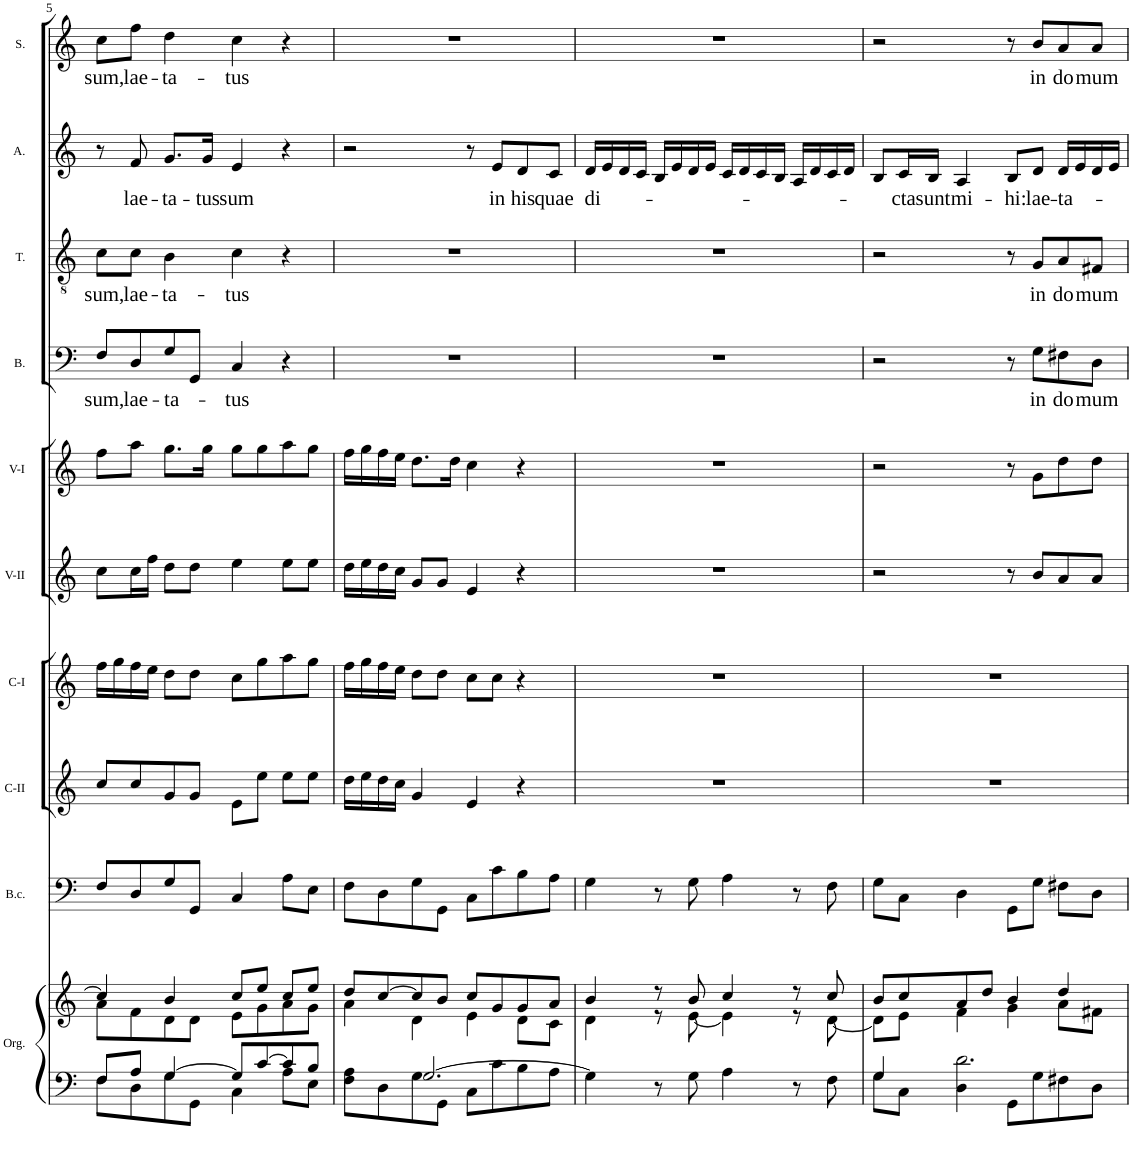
**kern	**kern	**kern	**kern	**kern	**kern	**kern	**kern	**text	**kern	**text	**kern	**text	**kern	**text
*part10	*part10	*part9	*part8	*part7	*part6	*part5	*part4	*part4	*part3	*part3	*part2	*part2	*part1	*part1
*staff11	*staff10	*staff9	*staff8	*staff7	*staff6	*staff5	*staff4	*staff4	*staff3	*staff3	*staff2	*staff2	*staff1	*staff1
*I"Organ	*	*I"Basso  continuo	*I"Clarino II	*I"Clarino I	*I"Violin II	*I"Violin I	*I"Bass	*	*I"Tenor	*	*I"Alto	*	*I"Soprano	*
*I'Org.	*	*I'B.c.	*I'C-II	*I'C-I	*I'V-II	*I'V-I	*I'B.	*	*I'T.	*	*I'A.	*	*I'S.	*
!!LO:PB:g=z
*clefF4	*clefG2	*clefF4	*clefG2	*clefG2	*clefG2	*clefG2	*clefF4	*	*clefGv2	*	*clefG2	*	*clefG2	*
*	*	*	*Trd1c2	*Trd1c2	*	*	*	*	*	*	*	*	*	*
*k[]	*k[]	*k[]	*k[]	*k[]	*k[]	*k[]	*k[]	*	*k[]	*	*k[]	*	*k[]	*
*M4/4	*M4/4	*M4/4	*M4/4	*M4/4	*M4/4	*M4/4	*M4/4	*	*M4/4	*	*M4/4	*	*M4/4	*
*met(c)	*met(c)	*met(c)	*met(c)	*met(c)	*met(c)	*met(c)	*met(c)	*	*met(c)	*	*met(c)	*	*met(c)	*
=5	=5	=5	=5	=5	=5	=5	=5	=5	=5	=5	=5	=5	=5	=5
*^	*^	*	*	*	*	*	*	*	*	*	*	*	*	*
!	!	!	!	!	!	!	!	!	!	!LO:LY:b	!	!LO:LY:b	!	!	!	!LO:LY:b
8F/L	8F\L	4cc/]	8a\L	8F/L	8cc/L	16ff\LL	8cc\L	8ff\L	8F/L	sum,	8c\L	sum,	8r	.	8cc\L	sum,
.	.	.	.	.	.	16gg\	.	.	.	.	.	.	.	.	.	.
!	!	!	!	!	!	!	!	!	!	!LO:LY:b	!	!LO:LY:b	!	!LO:LY:b	!	!LO:LY:b
8A/J	8D\	.	8f\	8D/	8cc/	16ff\	16cc\L	8aa\J	8D/	lae-	8c\J	lae-	8f/	lae-	8ff\J	lae-
.	.	.	.	.	.	16ee\JJ	16ff\JJ	.	.	.	.	.	.	.	.	.
!	!	!	!	!	!	!	!	!	!	!LO:LY:b	!	!LO:LY:b	!	!LO:LY:b	!	!LO:LY:b
[>4G/	8G\	4b/	8d\	8G/	8g/	8dd\L	8dd\L	8.gg\L	8G/	-ta-	4B\	-ta-	8.g/L	-ta-	4dd\	-ta-
.	8GG\J	.	8d\J	8GG/J	8g/J	8dd\J	8dd\J	.	8GG/J	.	.	.	.	.	.	.
!	!	!	!	!	!	!	!	!	!	!	!	!	!	!LO:LY:b	!	!
.	.	.	.	.	.	.	.	16gg\Jk	.	.	.	.	16g/Jk	-tus	.	.
!	!	!	!	!	!	!	!	!	!	!LO:LY:b	!	!LO:LY:b	!	!LO:LY:b	!	!LO:LY:b
8G/L]	4C\	8cc/L	8e\L	4C/	8e\L	8cc\L	4ee\	8gg\L	4C/	-tus	4c\	-tus	4e/	sum	4cc\	-tus
[>8c/	.	8ee/J	8g\	.	8ee\J	8gg\	.	8gg\	.	.	.	.	.	.	.	.
8c/]	8A\L	8cc/L	8a\	8A\L	8ee\L	8aa\	8ee\L	8aa\	4r	.	4r	.	4r	.	4r	.
8B/J	8E\J	8ee/J	8g\J	8E\J	8ee\J	8gg\J	8ee\J	8gg\J	.	.	.	.	.	.	.	.
=6	=6	=6	=6	=6	=6	=6	=6	=6	=6	=6	=6	=6	=6	=6	=6	=6
4A\	8F\L	8dd/L	4a\	8F\L	16dd\LL	16ff\LL	16dd\LL	16ff\LL	1r	.	1r	.	2r	.	1r	.
.	.	.	.	.	16ee\	16gg\	16ee\	16gg\	.	.	.	.	.	.	.	.
.	8D\	[>8cc/	.	8D\	16dd\	16ff\	16dd\	16ff\	.	.	.	.	.	.	.	.
.	.	.	.	.	16cc\JJ	16ee\JJ	16cc\JJ	16ee\JJ	.	.	.	.	.	.	.	.
[>2.G/	8G\	8cc/]	4d\	8G\	4g/	8dd\L	8g/L	8.dd\L	.	.	.	.	.	.	.	.
.	8GG\J	8b/J	.	8GG\J	.	8dd\J	8g/J	.	.	.	.	.	.	.	.	.
.	.	.	.	.	.	.	.	16dd\Jk	.	.	.	.	.	.	.	.
.	8C\L	8cc/L	4e\	8C\L	4e/	8cc\L	4e/	4cc\	.	.	.	.	8r	.	.	.
!	!	!	!	!	!	!	!	!	!	!	!	!	!	!LO:LY:b	!	!
.	8c\	8g/	.	8c\	.	8cc\J	.	.	.	.	.	.	8e/L	in	.	.
!	!	!	!	!	!	!	!	!	!	!	!	!	!	!LO:LY:b	!	!
.	8B\	8g/	8d\L	8B\	4r	4r	4r	4r	.	.	.	.	8d/	his	.	.
!	!	!	!	!	!	!	!	!	!	!	!	!	!	!LO:LY:b	!	!
.	8A\J	8a/J	8c\J	8A\J	.	.	.	.	.	.	.	.	8c/J	quae	.	.
=7	=7	=7	=7	=7	=7	=7	=7	=7	=7	=7	=7	=7	=7	=7	=7	=7
!	!	!	!	!	!	!	!	!	!	!	!	!	!	!LO:LY:b	!	!
*v	*v	*	*	*	*	*	*	*	*	*	*	*	*	*	*	*
4G\]	4b/	4d\	4G\	1r	1r	1r	1r	1r	.	1r	.	16d/LL	di-	1r	.
.	.	.	.	.	.	.	.	.	.	.	.	16e/	.	.	.
.	.	.	.	.	.	.	.	.	.	.	.	16d/	.	.	.
.	.	.	.	.	.	.	.	.	.	.	.	16c/JJ	.	.	.
8r	8r	8r	8r	.	.	.	.	.	.	.	.	16B/LL	.	.	.
.	.	.	.	.	.	.	.	.	.	.	.	16e/	.	.	.
8G\	8b/	[<8e\	8G\	.	.	.	.	.	.	.	.	16d/	.	.	.
.	.	.	.	.	.	.	.	.	.	.	.	16e/JJ	.	.	.
4A\	4cc/	4e\]	4A\	.	.	.	.	.	.	.	.	16c/LL	.	.	.
.	.	.	.	.	.	.	.	.	.	.	.	16d/	.	.	.
.	.	.	.	.	.	.	.	.	.	.	.	16c/	.	.	.
.	.	.	.	.	.	.	.	.	.	.	.	16B/JJ	.	.	.
8r	8r	8r	8r	.	.	.	.	.	.	.	.	16A/LL	.	.	.
.	.	.	.	.	.	.	.	.	.	.	.	16d/	.	.	.
8F\	8cc/	[<8d\	8F\	.	.	.	.	.	.	.	.	16c/	.	.	.
.	.	.	.	.	.	.	.	.	.	.	.	16d/JJ	.	.	.
=8	=8	=8	=8	=8	=8	=8	=8	=8	=8	=8	=8	=8	=8	=8	=8
*^	*	*	*	*	*	*	*	*	*	*	*	*	*	*	*
8G\L	4G/	8b/L	8d\L]	8G\L	1r	1r	2r	2r	2r	.	2r	.	8B/L	.	2r	.
!	!	!	!	!	!	!	!	!	!	!	!	!	!	!LO:LY:b	!	!
8C\J	.	8cc/	8e\J	8C\J	.	.	.	.	.	.	.	.	16c/L	-cta	.	.
!	!	!	!	!	!	!	!	!	!	!	!	!	!	!LO:LY:b	!	!
.	.	.	.	.	.	.	.	.	.	.	.	.	16B/JJ	sunt	.	.
!	!	!	!	!	!	!	!	!	!	!	!	!	!	!LO:LY:b	!	!
4D\	2.d\	8a/	4f\	4D\	.	.	.	.	.	.	.	.	4A/	mi-	.	.
.	.	8dd/J	.	.	.	.	.	.	.	.	.	.	.	.	.	.
!	!	!	!	!	!	!	!	!	!	!	!	!	!	!LO:LY:b	!	!
8GG\L	.	4b/	4g\	8GG\L	.	.	8r	8r	8r	.	8r	.	8B/L	-hi:	8r	.
!	!	!	!	!	!	!	!	!	!	!LO:LY:b	!	!LO:LY:b	!	!LO:LY:b	!	!LO:LY:b
8G\	.	.	.	8G\J	.	.	8b/L	8g\L	8G\L	in	8G/L	in	8d/J	lae-	8b/L	in
!	!	!	!	!	!	!	!	!	!	!LO:LY:b	!	!LO:LY:b	!	!LO:LY:b	!	!LO:LY:b
8F#X\	.	4dd/	8a\L	8F#X\L	.	.	8a/	8dd\	8F#X\	do-	8A/	do-	16d/LL	-ta-	8a/	do-
.	.	.	.	.	.	.	.	.	.	.	.	.	16e/	.	.	.
!	!	!	!	!	!	!	!	!	!	!LO:LY:b	!	!LO:LY:b	!	!	!	!LO:LY:b
8D\J	.	.	8f#X\J	8D\J	.	.	8a/J	8dd\J	8D\J	-mum	8F#X/J	-mum	16d/	.	8a/J	-mum
.	.	.	.	.	.	.	.	.	.	.	.	.	16e/JJ	.	.	.
*v	*v	*	*	*	*	*	*	*	*	*	*	*	*	*	*	*
*	*v	*v	*	*	*	*	*	*	*	*	*	*	*	*	*
=	=	=	=	=	=	=	=	=	=	=	=	=	=	=
*-	*-	*-	*-	*-	*-	*-	*-	*-	*-	*-	*-	*-	*-	*-
